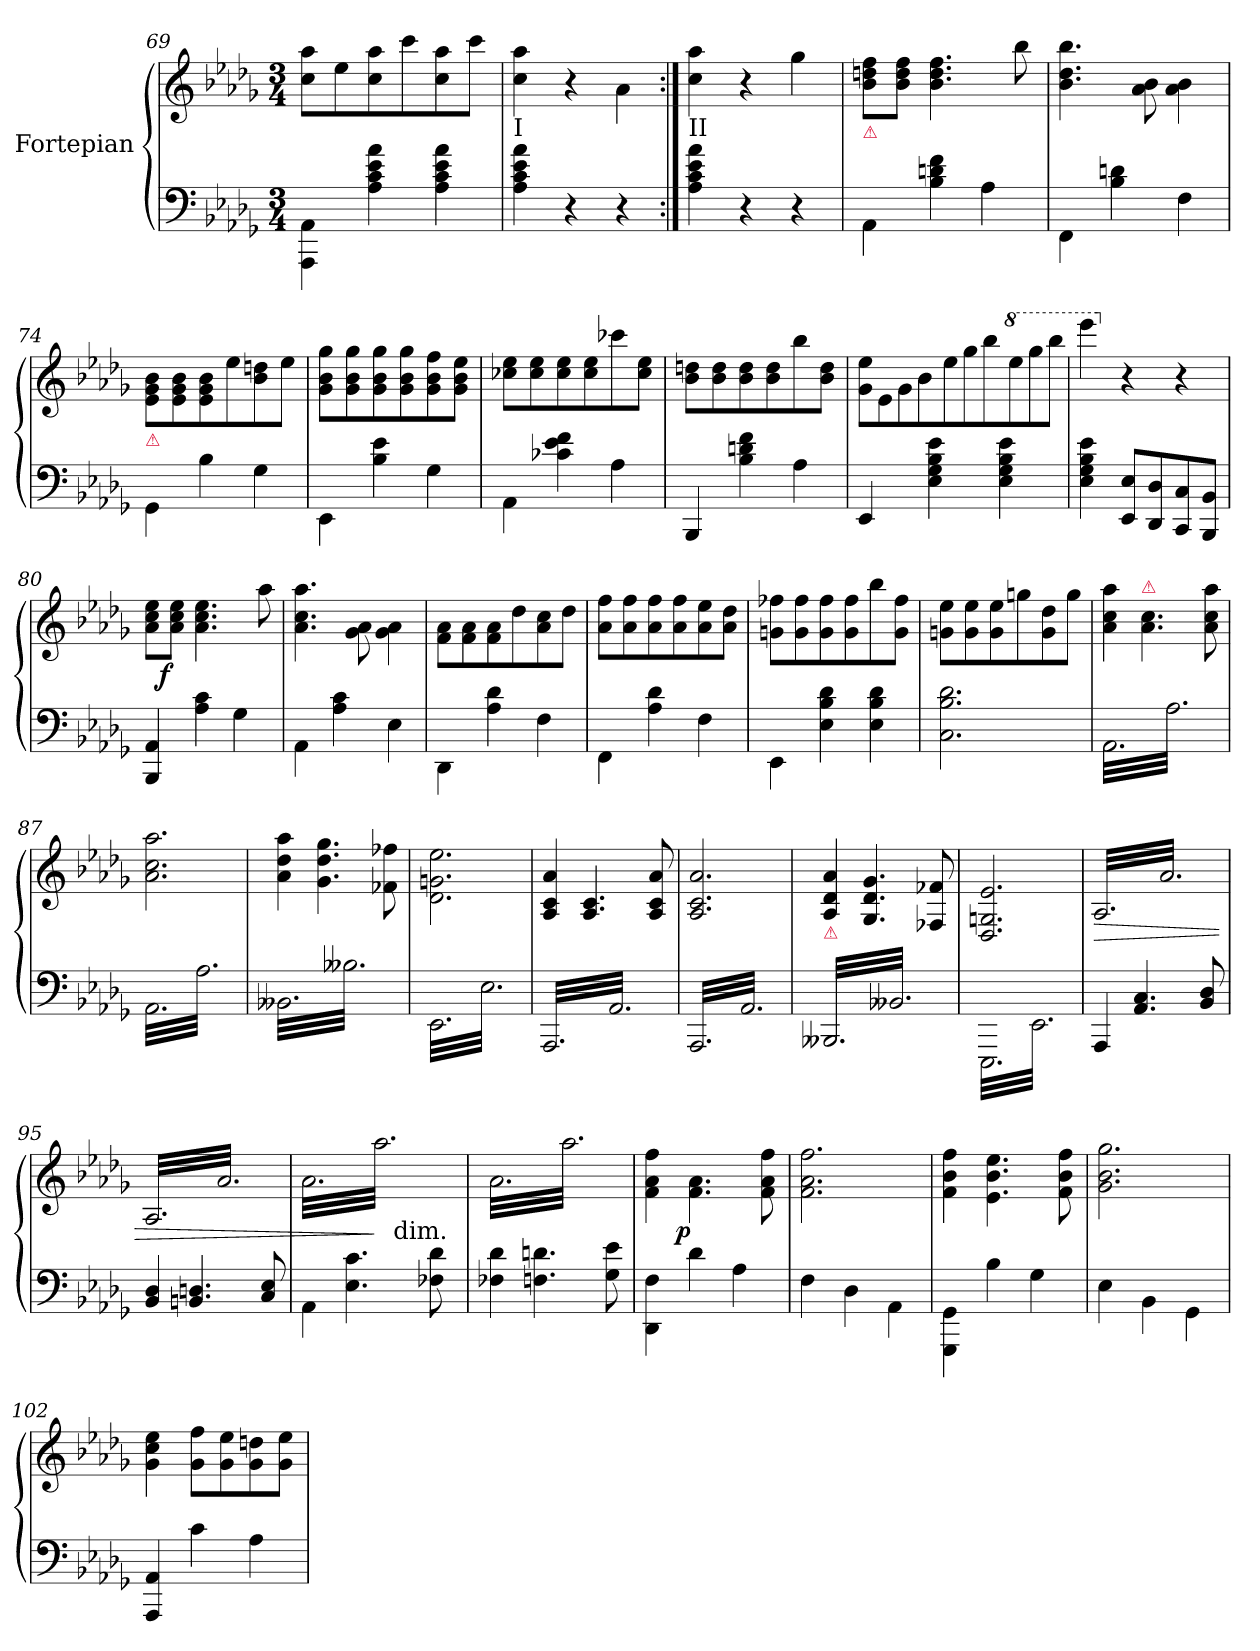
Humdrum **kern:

**kern	**kern	**dynam
*part1	*part1	*part1
*staff2	*staff1	*staff1/2
*I"Fortepian	*	*
*clefF4	*clefG2	*
*k[b-e-a-d-g-]	*k[b-e-a-d-g-]	*
*M3/4	*M3/4	*
=69	=69	=69
4AAA-\ 4AA-\	8cc\ 8aa-\L	.
.	8ee-\	.
4A-\ 4c\ 4e-\ 4a-\	8cc\ 8aa-\	.
.	8ccc\	.
4A-\ 4c\ 4e-\ 4a-\	8cc\ 8aa-\	.
.	8ccc\J	.
=70	=70	=70
!LO:TX:a:t=I	!	!
4A-\ 4c\ 4e-\ 4a-\	4cc\ 4aa-\	.
4r	4r	.
4r	4a-\	.
=71:|!	=71:|!	=71:|!
!LO:TX:a:t=II	!	!
4A-\ 4c\ 4e-\ 4a-\	4cc\ 4aa-\	.
4r	4r	.
4r	4gg-\	.
=72	=72	=72
!	!LO:TX:b:color=crimson:t=⚠	!
4AA-\	8b-\ 8ddn\ 8ff\L	.
.	8b-\ 8dd\ 8ff\J	.
4B-\ 4dn\ 4f\	4.b-\ 4.dd\ 4.ff\	.
4A-\	.	.
.	8bb-\	.
=73	=73	=73
4FF\	4.b-\ 4.dd-\ 4.bb-\	.
4B-\ 4dn\	.	.
.	8a-\ 8b-\	.
4F\	4a-\ 4b-\	.
=74	=74	=74
!	!LO:TX:b:color=crimson:t=⚠	!
4GG-\	8e-\ 8g-\ 8b-\L	.
.	8e-\ 8g-\ 8b-\	.
4B-\	8e-\ 8g-\ 8b-\	.
.	8ee-\	.
4G-\	8b-\ 8ddn\	.
.	8ee-\J	.
=75	=75	=75
4EE-\	8g-\ 8b-\ 8gg-\L	.
.	8g-\ 8b-\ 8gg-\	.
4B-\ 4e-\	8g-\ 8b-\ 8gg-\	.
.	8g-\ 8b-\ 8gg-\	.
4G-\	8g-\ 8b-\ 8ff\	.
.	8g-\ 8b-\ 8ee-\J	.
=76	=76	=76
4AA-\	8cc-X\ 8ee-\L	.
.	8cc-\ 8ee-\	.
4c-X\ 4e-\ 4f\	8cc-\ 8ee-\	.
.	8cc-\ 8ee-\	.
4A-\	8ccc-X\	.
.	8cc-\ 8ee-\J	.
=77	=77	=77
4BBB-/	8b-\ 8ddn\L	.
.	8b-\ 8dd\	.
4B-\ 4dn\ 4f\	8b-\ 8dd\	.
.	8b-\ 8dd\	.
4A-\	8bb-\	.
.	8b-\ 8dd\J	.
=78	=78	=78
*	*Xtuplet	*
4EE-/	40%3g-\ 40%3ee-\L	.
.	40%3e-\	.
.	40%3g-\	.
.	40%3b-\	.
4E-\ 4G-\ 4B-\ 4e-\	.	.
.	40%3ee-\	.
.	40%3gg-\	.
.	40%3bb-\	.
4E-\ 4G-\ 4B-\ 4e-\	.	.
*	*8va	*
.	40%3eee-\	.
.	40%3ggg-\	.
.	40%3bbb-\J	.
=79	=79	=79
4E-\ 4G-\ 4B-\ 4e-\	4eeee-\	.
*	*X8va	*
8EE-/ 8E-/L	4r	.
8DD-/ 8D-/	.	.
8CC/ 8C/	4r	.
8BBB-/ 8BB-/J	.	.
=80	=80	=80
4BBB-/ 4AA-/	8a-\ 8cc\ 8ee-\L	.
!	!	!LO:DY:rj
.	8a-\ 8cc\ 8ee-\J	f.
4A-\ 4c\	4.a-\ 4.cc\ 4.ee-\	.
4G-\	.	.
.	8aa-\	.
=81	=81	=81
4AA-\	4.a-\ 4.cc\ 4.aa-\	.
4A-\ 4c\	.	.
.	8g-\ 8a-\	.
4E-\	4g-\ 4a-\	.
=82	=82	=82
4DD-\	8f\ 8a-\L	.
.	8f\ 8a-\	.
4A-\ 4d-\	8f\ 8a-\	.
.	8dd-\	.
4F\	8a-\ 8cc\	.
.	8dd-\J	.
=83	=83	=83
4FF\	8a-\ 8ff\L	.
.	8a-\ 8ff\	.
4A-\ 4d-\	8a-\ 8ff\	.
.	8a-\ 8ff\	.
4F\	8a-\ 8ee-\	.
.	8a-\ 8dd-\J	.
=84	=84	=84
4EE-\	8gn\ 8ff-X\L	.
.	8g\ 8ff-\	.
4E-\ 4B-\ 4d-\	8g\ 8ff-\	.
.	8g\ 8ff-\	.
4E-\ 4B-\ 4d-\	8bb-\	.
.	8g\ 8ff-\J	.
=85	=85	=85
2.C\ 2.B-\ 2.d-\	8gn\ 8ee-\L	.
.	8g\ 8ee-\	.
.	8g\ 8ee-\	.
.	8ggn\	.
.	8g\ 8dd-\	.
.	8gg\J	.
=86	=86	=86
*tremolo	*	*
32AA-\LLL	4a-\ 4cc\ 4aa-\	.
32A-\	.	.
32AA-\	.	.
32A-\	.	.
32AA-\	.	.
32A-\	.	.
32AA-\	.	.
32A-\	.	.
!	!LO:TX:a:Bi:color=crimson:t=⚠	!
32AA-\	4.a-\ 4.cc\	.
32A-\	.	.
32AA-\	.	.
32A-\	.	.
32AA-\	.	.
32A-\	.	.
32AA-\	.	.
32A-\	.	.
32AA-\	.	.
32A-\	.	.
32AA-\	.	.
32A-\	.	.
32AA-\	8a-\ 8cc\ 8aa-\	.
32A-\	.	.
32AA-\	.	.
32A-\JJJ	.	.
=87	=87	=87
32AA-\LLL	2.a-\ 2.cc\ 2.aa-\	.
32A-\	.	.
32AA-\	.	.
32A-\	.	.
32AA-\	.	.
32A-\	.	.
32AA-\	.	.
32A-\	.	.
32AA-\	.	.
32A-\	.	.
32AA-\	.	.
32A-\	.	.
32AA-\	.	.
32A-\	.	.
32AA-\	.	.
32A-\	.	.
32AA-\	.	.
32A-\	.	.
32AA-\	.	.
32A-\	.	.
32AA-\	.	.
32A-\	.	.
32AA-\	.	.
32A-\JJJ	.	.
=88	=88	=88
32BB--X\LLL	4a-\ 4dd-\ 4aa-\	.
32B--X\	.	.
32BB--X\	.	.
32B--X\	.	.
32BB--X\	.	.
32B--X\	.	.
32BB--X\	.	.
32B--X\	.	.
32BB--X\	4.g-\ 4.dd-\ 4.gg-\	.
32B--X\	.	.
32BB--X\	.	.
32B--X\	.	.
32BB--X\	.	.
32B--X\	.	.
32BB--X\	.	.
32B--X\	.	.
32BB--X\	.	.
32B--X\	.	.
32BB--X\	.	.
32B--X\	.	.
32BB--X\	8f-X\ 8ff-X\	.
32B--X\	.	.
32BB--X\	.	.
32B--X\JJJ	.	.
=89	=89	=89
32EE-\LLL	2.d-\ 2.gn\ 2.ee-\	.
32E-\	.	.
32EE-\	.	.
32E-\	.	.
32EE-\	.	.
32E-\	.	.
32EE-\	.	.
32E-\	.	.
32EE-\	.	.
32E-\	.	.
32EE-\	.	.
32E-\	.	.
32EE-\	.	.
32E-\	.	.
32EE-\	.	.
32E-\	.	.
32EE-\	.	.
32E-\	.	.
32EE-\	.	.
32E-\	.	.
32EE-\	.	.
32E-\	.	.
32EE-\	.	.
32E-\JJJ	.	.
=90	=90	=90
32AAA-/LLL	4A-/ 4c/ 4a-/	.
32AA-/	.	.
32AAA-/	.	.
32AA-/	.	.
32AAA-/	.	.
32AA-/	.	.
32AAA-/	.	.
32AA-/	.	.
32AAA-/	4.A-/ 4.c/	.
32AA-/	.	.
32AAA-/	.	.
32AA-/	.	.
32AAA-/	.	.
32AA-/	.	.
32AAA-/	.	.
32AA-/	.	.
32AAA-/	.	.
32AA-/	.	.
32AAA-/	.	.
32AA-/	.	.
32AAA-/	8A-/ 8c/ 8a-/	.
32AA-/	.	.
32AAA-/	.	.
32AA-/JJJ	.	.
=91	=91	=91
32AAA-/LLL	2.A-/ 2.c/ 2.a-/	.
32AA-/	.	.
32AAA-/	.	.
32AA-/	.	.
32AAA-/	.	.
32AA-/	.	.
32AAA-/	.	.
32AA-/	.	.
32AAA-/	.	.
32AA-/	.	.
32AAA-/	.	.
32AA-/	.	.
32AAA-/	.	.
32AA-/	.	.
32AAA-/	.	.
32AA-/	.	.
32AAA-/	.	.
32AA-/	.	.
32AAA-/	.	.
32AA-/	.	.
32AAA-/	.	.
32AA-/	.	.
32AAA-/	.	.
32AA-/JJJ	.	.
=92	=92	=92
!LO:TX:a:color=crimson:t=⚠	!	!
32BBB--X/LLL	4A-/ 4d-/ 4a-/	.
32BB--X/	.	.
32BBB--X/	.	.
32BB--X/	.	.
32BBB--X/	.	.
32BB--X/	.	.
32BBB--X/	.	.
32BB--X/	.	.
32BBB--X/	4.G-/ 4.d-/ 4.g-/	.
32BB--X/	.	.
32BBB--X/	.	.
32BB--X/	.	.
32BBB--X/	.	.
32BB--X/	.	.
32BBB--X/	.	.
32BB--X/	.	.
32BBB--X/	.	.
32BB--X/	.	.
32BBB--X/	.	.
32BB--X/	.	.
32BBB--X/	8F-X/ 8f-X/	.
32BB--X/	.	.
32BBB--X/	.	.
32BB--X/JJJ	.	.
=93	=93	=93
32EEE-\LLL	2.D-/ 2.Gn/ 2.e-/	.
32EE-\	.	.
32EEE-\	.	.
32EE-\	.	.
32EEE-\	.	.
32EE-\	.	.
32EEE-\	.	.
32EE-\	.	.
32EEE-\	.	.
32EE-\	.	.
32EEE-\	.	.
32EE-\	.	.
32EEE-\	.	.
32EE-\	.	.
32EEE-\	.	.
32EE-\	.	.
32EEE-\	.	.
32EE-\	.	.
32EEE-\	.	.
32EE-\	.	.
32EEE-\	.	.
32EE-\	.	.
32EEE-\	.	.
32EE-\JJJ	.	.
*Xtremolo	*	*
=94	=94	=94
*	*tremolo	*
4AAA-/	32A-/LLL	>
.	32a-/	.
.	32A-/	.
.	32a-/	.
.	32A-/	.
.	32a-/	.
.	32A-/	.
.	32a-/	.
4.AA-/ 4.C/	32A-/	.
.	32a-/	.
.	32A-/	.
.	32a-/	.
.	32A-/	.
.	32a-/	.
.	32A-/	.
.	32a-/	.
.	32A-/	.
.	32a-/	.
.	32A-/	.
.	32a-/	.
8BB-/ 8D-/	32A-/	.
.	32a-/	.
.	32A-/	.
.	32a-/JJJ	.
=95	=95	=95
4BB-/ 4D-/	32A-/LLL	.
.	32a-/	.
.	32A-/	.
.	32a-/	.
.	32A-/	.
.	32a-/	.
.	32A-/	.
.	32a-/	.
4.BBn/ 4.Dn/	32A-/	.
.	32a-/	.
.	32A-/	.
.	32a-/	.
.	32A-/	.
.	32a-/	.
.	32A-/	.
.	32a-/	.
.	32A-/	.
.	32a-/	.
.	32A-/	.
.	32a-/	.
8C/ 8E-/	32A-/	.
.	32a-/	.
.	32A-/	.
.	32a-/JJJ	.
=96	=96	=96
*	*^	*
4AA-\	32a-\LLL	4..ryy	.
.	32aa-\	.	.
.	32a-\	.	.
.	32aa-\	.	.
.	32a-\	.	.
.	32aa-\	.	.
.	32a-\	.	.
.	32aa-\	.	.
4.E-\ 4.c\	32a-\	.	.
.	32aa-\	.	.
.	32a-\	.	.
.	32aa-\	.	.
.	32a-\	.	]
.	32aa-\	.	.
!	!	!LO:TX:c:t=dim.	!
.	32a-\	4ryy	.
.	32aa-\	.	.
.	32a-\	.	.
.	32aa-\	.	.
.	32a-\	.	.
.	32aa-\	.	.
8F-X\ 8d-\	32a-\	.	.
.	32aa-\	.	.
.	32a-\	16ryy	.
.	32aa-\JJJ	.	.
*	*v	*v	*
=97	=97	=97
4F-X\ 4d-\	32a-\LLL	.
.	32aa-\	.
.	32a-\	.
.	32aa-\	.
.	32a-\	.
.	32aa-\	.
.	32a-\	.
.	32aa-\	.
4.Fn\ 4.dn\	32a-\	.
.	32aa-\	.
.	32a-\	.
.	32aa-\	.
.	32a-\	.
.	32aa-\	.
.	32a-\	.
.	32aa-\	.
.	32a-\	.
.	32aa-\	.
.	32a-\	.
.	32aa-\	.
8G-\ 8e-\	32a-\	.
.	32aa-\	.
.	32a-\	.
.	32aa-\JJJ	.
*	*Xtremolo	*
=98	=98	=98
4DD-\ 4F\	4f\ 4a-\ 4ff\	.
.	.	.
.	.	.
.	.	.
.	.	.
.	.	.
.	.	.
.	.	.
!	!	!LO:DY:rj
4d-\	4.f\ 4.a-\	p
.	.	.
.	.	.
.	.	.
4A-\	.	.
.	8f\ 8a-\ 8ff\	.
=99	=99	=99
4F\	2.f\ 2.a-\ 2.ff\	.
4D-\	.	.
4AA-\	.	.
=100	=100	=100
4GGG-\ 4GG-\	4f\ 4b-\ 4ff\	.
4B-\	4.e-\ 4.b-\ 4.ee-\	.
4G-\	.	.
.	8f\ 8b-\ 8ff\	.
=101	=101	=101
4E-\	2.g-\ 2.b-\ 2.gg-\	.
4BB-\	.	.
4GG-\	.	.
=102	=102	=102
4AAA-/ 4AA-/	4g-\ 4cc\ 4ee-\	.
4c\	8g-\ 8ff\L	.
.	8g-\ 8ee-\	.
4A-\	8g-\ 8ddn\	.
.	8g-\ 8ee-\J	.
=	=	=
*-	*-	*-
